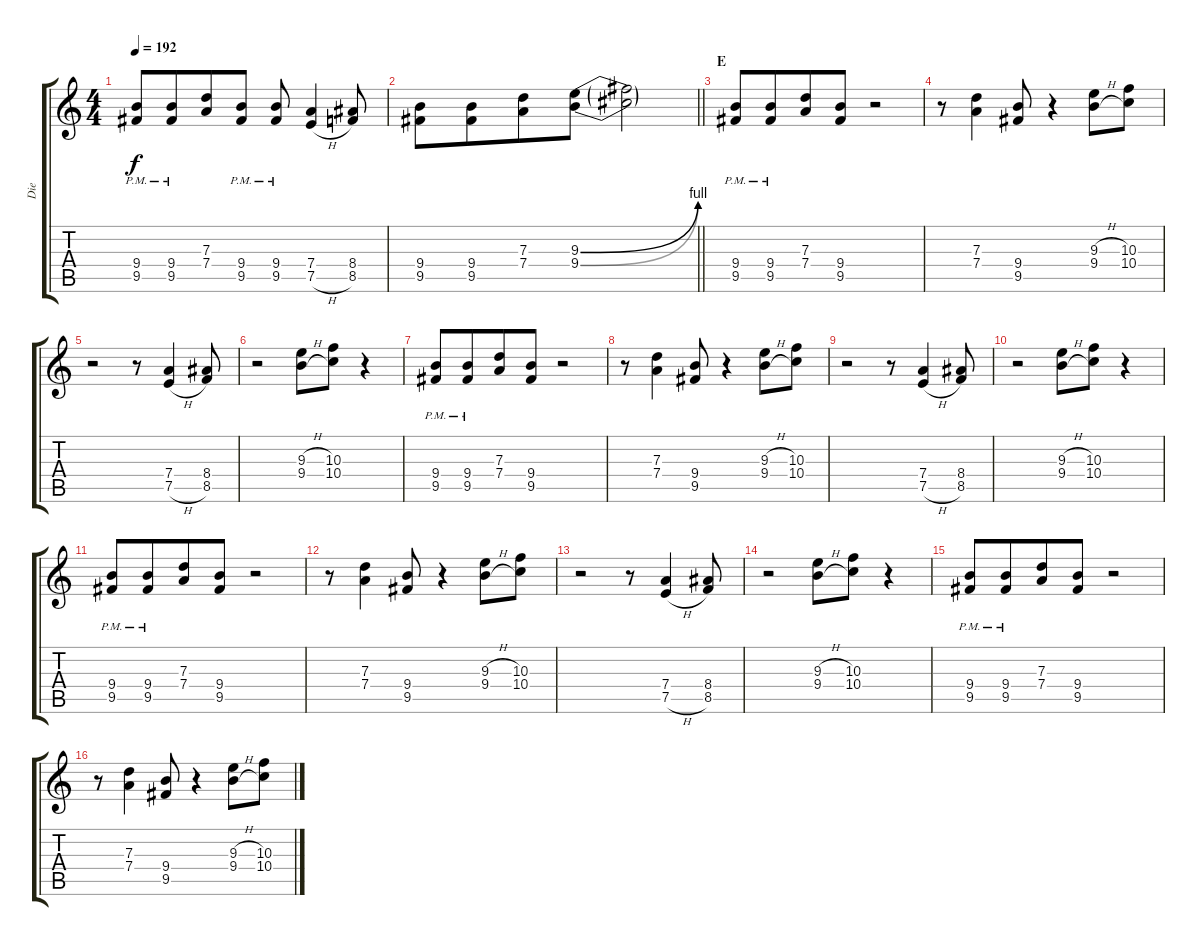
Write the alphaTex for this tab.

\track ("Die" "Die") {instrument distortionguitar}
\staff {score tabs}
\tuning (E4 B3 G3 D3 A2 E2) {hide}
\ts (4 4)
\tempo 192
\clef g2
\ks c
(9.4{pm} 9.5{pm}).8{dy f beam Up} (9.4{pm} 9.5{pm}).8{beam Up beam merge} (7.3 7.4).8{beam Up} (9.4{pm} 9.5{pm}).8{beam Up} (9.4{pm} 9.5{pm}).8 (7.4 7.5{h}).4 (8.4 8.5).8 |
\barLineRight lightlight
(9.4 9.5).8 (9.4 9.5).8{beam merge} (7.3 7.4).8 (9.3{be (bend 0 0 60 4)} 9.4{be (bend 0 0 60 4)}).8 (9.3{t} 9.4{t}).2 |
\section ("" "E")
(9.4{pm} 9.5{pm}).8{beam Up} (9.4{pm} 9.5{pm}).8{beam Up beam merge} (7.3 7.4).8{beam Up} (9.4 9.5).8{beam Up} r.2 |
r.8 (7.3 7.4).4 (9.4 9.5).8 r.4 (9.3{h} 9.4{h}).8 (10.3 10.4).8 |
r.2 r.8 (7.4 7.5{h}).4 (8.4 8.5).8 |
r.2 (9.3{h} 9.4{h}).8 (10.3 10.4).8 r.4 |
(9.4{pm} 9.5{pm}).8{beam Up} (9.4{pm} 9.5{pm}).8{beam Up beam merge} (7.3 7.4).8{beam Up} (9.4 9.5).8{beam Up} r.2 |
r.8 (7.3 7.4).4 (9.4 9.5).8 r.4 (9.3{h} 9.4{h}).8 (10.3 10.4).8 |
r.2 r.8 (7.4 7.5{h}).4 (8.4 8.5).8 |
r.2 (9.3{h} 9.4{h}).8 (10.3 10.4).8 r.4 |
(9.4{pm} 9.5{pm}).8{beam Up} (9.4{pm} 9.5{pm}).8{beam Up beam merge} (7.3 7.4).8{beam Up} (9.4 9.5).8{beam Up} r.2 |
r.8 (7.3 7.4).4 (9.4 9.5).8 r.4 (9.3{h} 9.4{h}).8 (10.3 10.4).8 |
r.2 r.8 (7.4 7.5{h}).4 (8.4 8.5).8 |
r.2 (9.3{h} 9.4{h}).8 (10.3 10.4).8 r.4 |
(9.4{pm} 9.5{pm}).8{beam Up} (9.4{pm} 9.5{pm}).8{beam Up beam merge} (7.3 7.4).8{beam Up} (9.4 9.5).8{beam Up} r.2 |
r.8 (7.3 7.4).4 (9.4 9.5).8 r.4 (9.3{h} 9.4{h}).8 (10.3 10.4).8
